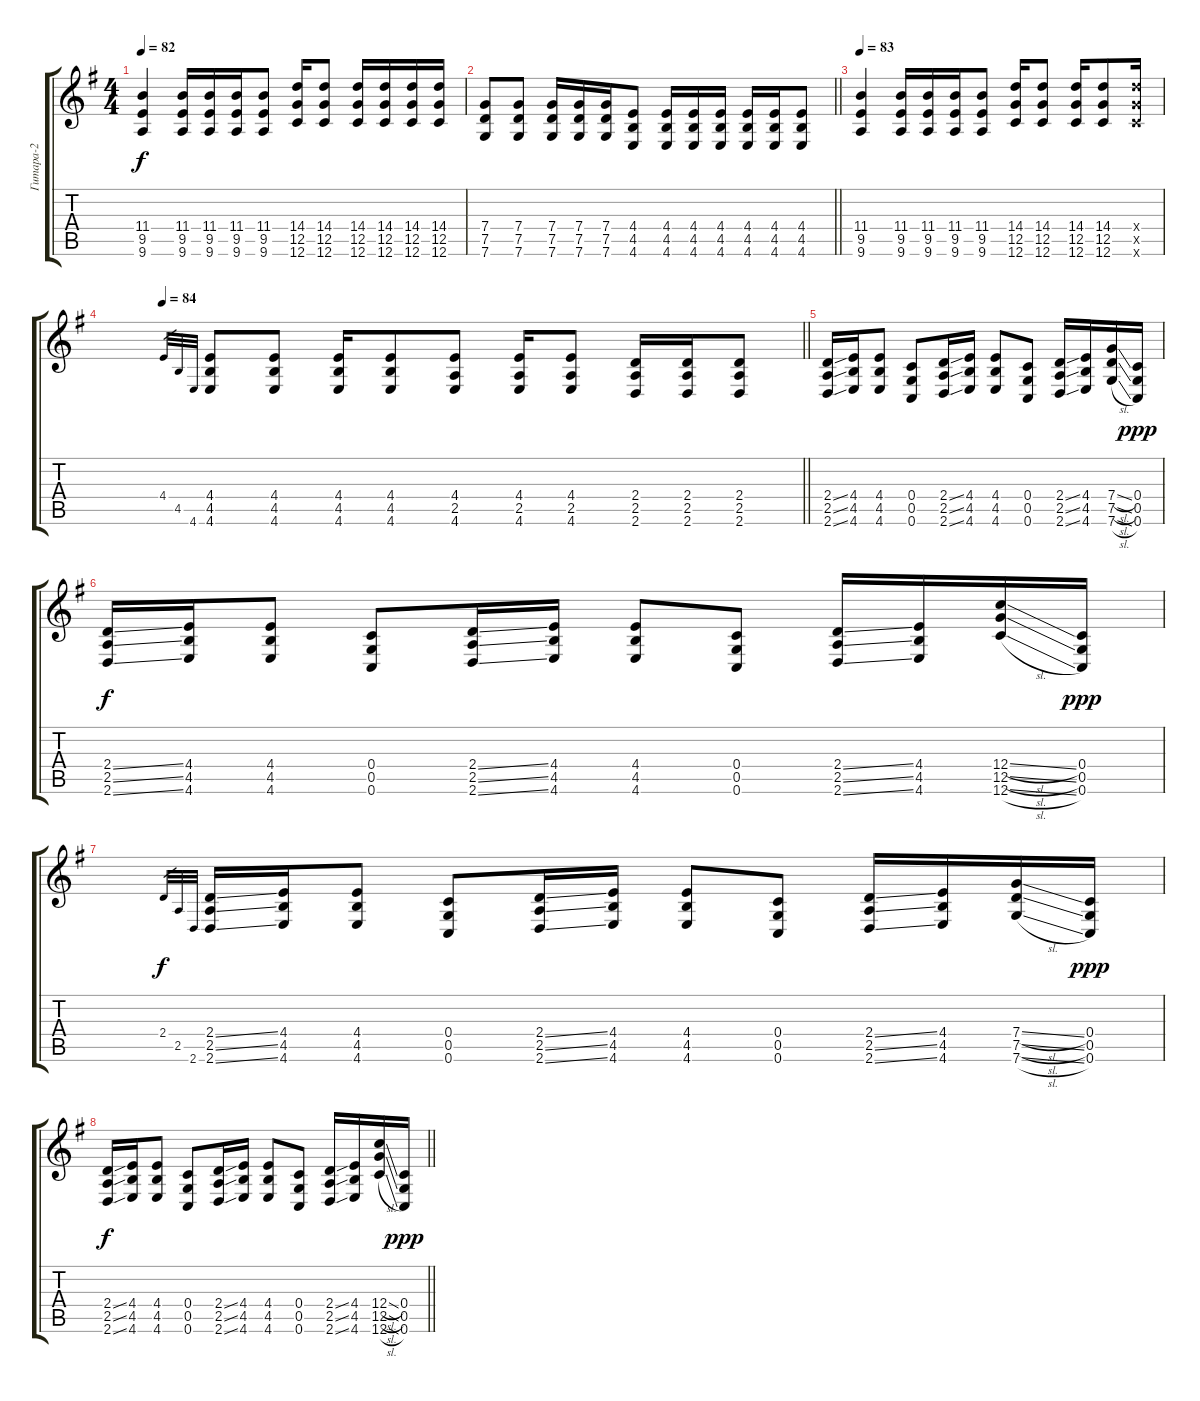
\track ("Гитара-2" "Гитара-2") {instrument electricguitarclean}
\staff {score tabs}
\tuning (D4 A3 F3 C3 G2 C2) {hide}
\ts (4 4)
\tempo 82
\clef g2
\ks eminor
(11.4 9.5 9.6).4{dy f} (11.4 9.5 9.6).16 (11.4 9.5 9.6).16 (11.4 9.5 9.6).16 (11.4 9.5 9.6).8 (14.4 12.5 12.6).16 (14.4 12.5 12.6).8 (14.4 12.5 12.6).16 (14.4 12.5 12.6).16 (14.4 12.5 12.6).16 (14.4 12.5 12.6).16 |
\barLineRight lightlight
(7.4 7.5 7.6).8 (7.4 7.5 7.6).8 (7.4 7.5 7.6).16 (7.4 7.5 7.6).16 (7.4 7.5 7.6).16 (4.4 4.5 4.6).8 (4.4 4.5 4.6).16 (4.4 4.5 4.6).16 (4.4 4.5 4.6).16 (4.4 4.5 4.6).16 (4.4 4.5 4.6).16 (4.4 4.5 4.6).8 |
\tempo 83
(11.4 9.5 9.6).4 (11.4 9.5 9.6).16 (11.4 9.5 9.6).16 (11.4 9.5 9.6).16 (11.4 9.5 9.6).8 (14.4 12.5 12.6).16 (14.4 12.5 12.6).8 (14.4 12.5 12.6).16 (14.4 12.5 12.6).8 (14.4{x} 12.5{x} 12.6{x}).16 |
\tempo 84
\barLineRight lightlight
4.4.32{gr} 4.5.32{gr} 4.6.32{gr} (4.4 4.5 4.6).8 (4.4 4.5 4.6).8 (4.4 4.5 4.6).16 (4.4 4.5 4.6).8 (4.4 2.5 4.6).8 (4.4 2.5 4.6).16 (4.4 2.5 4.6).8 (2.4 2.5 2.6).16 (2.4 2.5 2.6).16 (2.4 2.5 2.6).8 |
(2.4{ss} 2.5{ss} 2.6{ss}).16 (4.4 4.5 4.6).16 (4.4 4.5 4.6).8 (0.4 0.5 0.6).8 (2.4{ss} 2.5{ss} 2.6{ss}).16 (4.4 4.5 4.6).16 (4.4 4.5 4.6).8 (0.4 0.5 0.6).8 (2.4{ss} 2.5{ss} 2.6{ss}).16 (4.4 4.5 4.6).16 (7.4{sl} 7.5{sl} 7.6{sl}).16 (0.4 0.5 0.6).16{dy ppp} |
(2.4{ss} 2.5{ss} 2.6{ss}).16{dy f} (4.4 4.5 4.6).16 (4.4 4.5 4.6).8 (0.4 0.5 0.6).8 (2.4{ss} 2.5{ss} 2.6{ss}).16 (4.4 4.5 4.6).16 (4.4 4.5 4.6).8 (0.4 0.5 0.6).8 (2.4{ss} 2.5{ss} 2.6{ss}).16 (4.4 4.5 4.6).16 (12.4{sl} 12.5{sl} 12.6{sl}).16 (0.4 0.5 0.6).16{dy ppp} |
2.4.32{gr dy f} 2.5.32{gr} 2.6.32{gr} (2.4{ss} 2.5{ss} 2.6{ss}).16 (4.4 4.5 4.6).16 (4.4 4.5 4.6).8 (0.4 0.5 0.6).8 (2.4{ss} 2.5{ss} 2.6{ss}).16 (4.4 4.5 4.6).16 (4.4 4.5 4.6).8 (0.4 0.5 0.6).8 (2.4{ss} 2.5{ss} 2.6{ss}).16 (4.4 4.5 4.6).16 (7.4{sl} 7.5{sl} 7.6{sl}).16 (0.4 0.5 0.6).16{dy ppp} |
\barLineRight lightlight
(2.4{ss} 2.5{ss} 2.6{ss}).16{dy f} (4.4 4.5 4.6).16 (4.4 4.5 4.6).8 (0.4 0.5 0.6).8 (2.4{ss} 2.5{ss} 2.6{ss}).16 (4.4 4.5 4.6).16 (4.4 4.5 4.6).8 (0.4 0.5 0.6).8 (2.4{ss} 2.5{ss} 2.6{ss}).16 (4.4 4.5 4.6).16 (12.4{sl} 12.5{sl} 12.6{sl}).16 (0.4 0.5 0.6).16{dy ppp}
